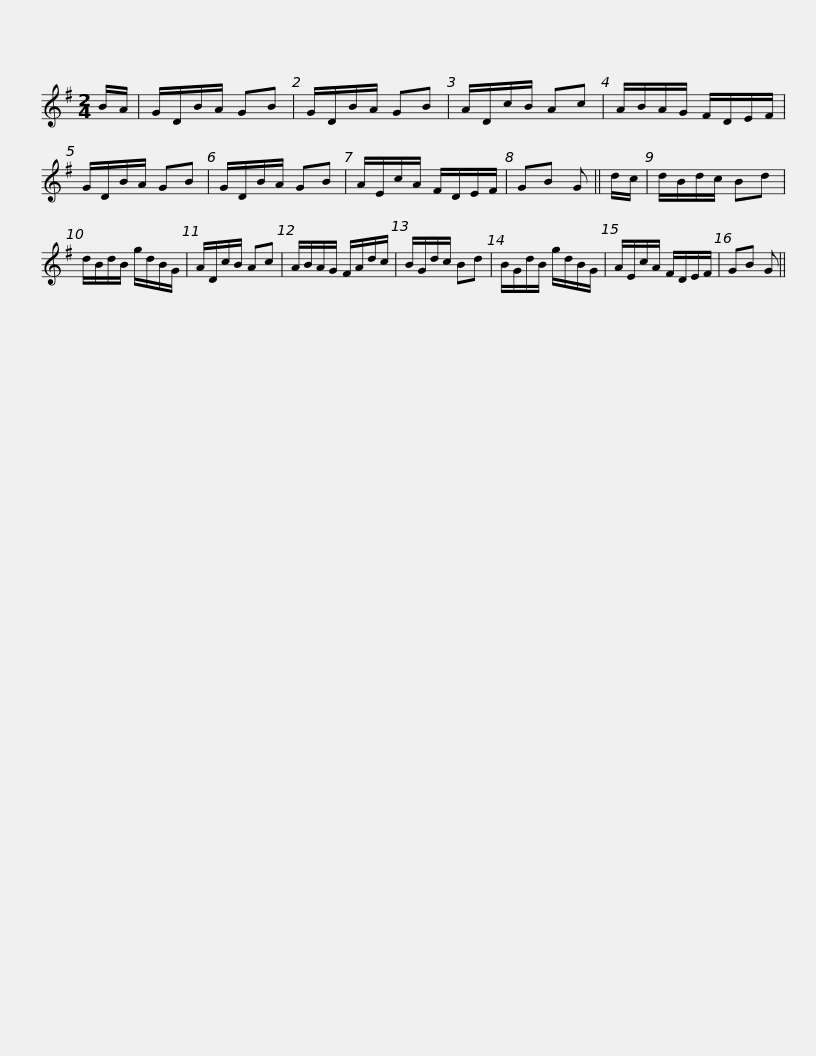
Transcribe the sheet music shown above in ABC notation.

X:1
L:1/8
M:2/4
I:linebreak $
K:G
V:1 treble
V:1
 B/A/ | G/D/B/A/ GB | G/D/B/A/ GB | A/D/c/B/ Ac | A/B/A/G/ F/D/E/F/ | %5
 G/D/B/A/ GB | G/D/B/A/ GB | A/E/c/A/ F/D/E/F/ |$ GB G || d/c/ | %10
 d/B/d/c/ Bd | d/B/d/B/ g/d/B/G/ | A/D/c/B/ Ac | A/B/A/G/ F/A/d/c/ | B/G/d/c/ Bd | %15
 B/G/d/B/ g/d/B/G/ |$ A/E/c/A/ F/D/E/F/ | GB G || %18
